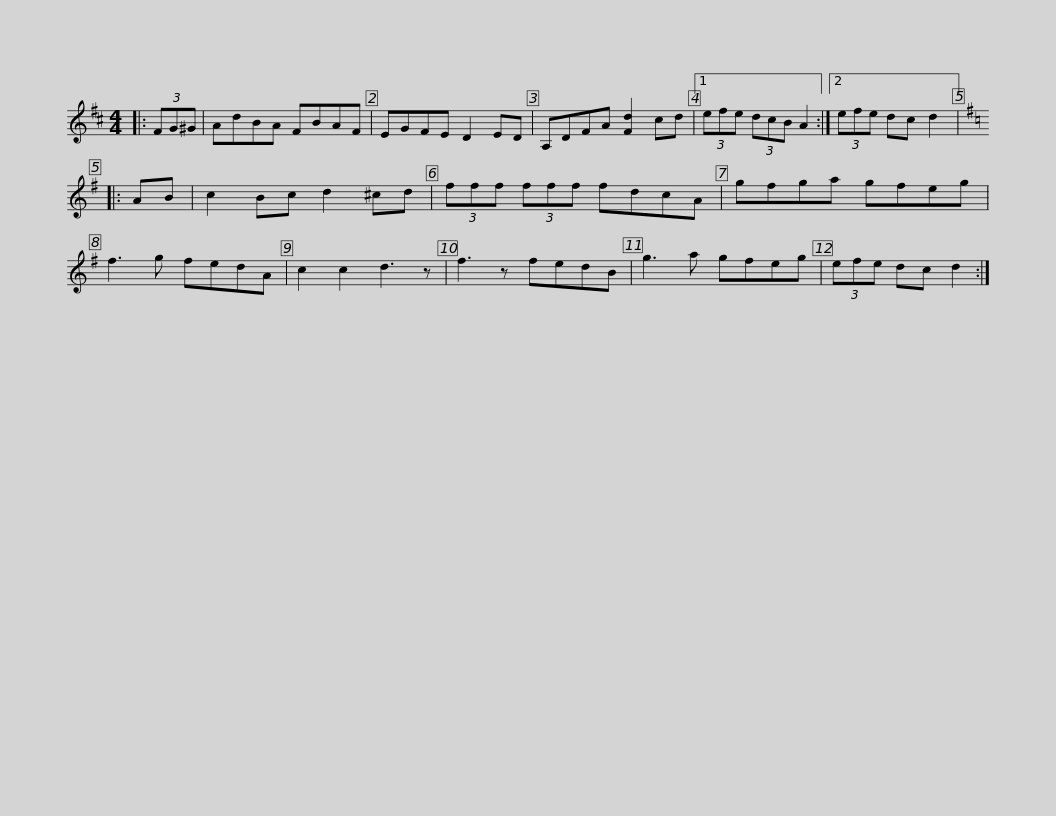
X:1
L:1/8
M:4/4
I:linebreak $
K:D
V:1 treble
V:1
|: (3FG^G | AdBA FBAF | EGFE D2 ED | A,DFA [Fd]2 cd |1 (3efe (3dcB A2 :|2 %5
 (3efe dc d2 |:$[K:G] AB | c2 Bc d2 ^cd | (3fff (3fff fdcA | gfga gfeg | %10
 f3 g fedA | c2 c2 d3 z | f3 z fedB |$ g3 a gfeg | (3efe dc d2 :| %15
